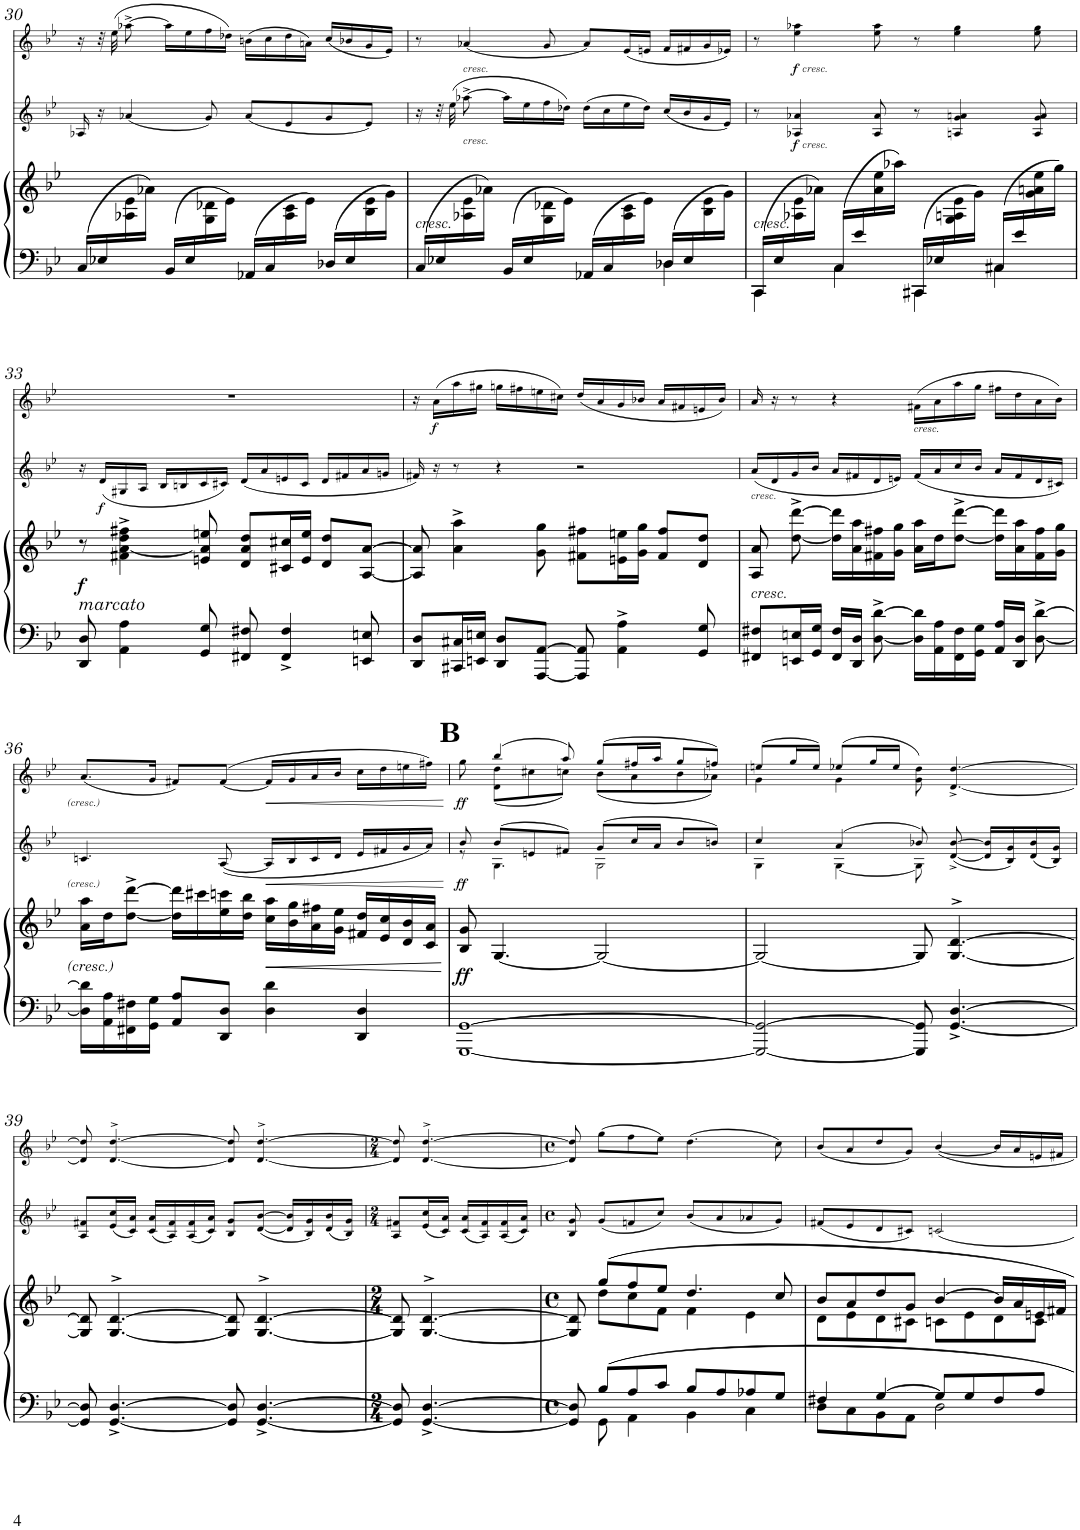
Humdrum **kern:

**kern	**kern	**dynam	**kern	**dynam	**kern	**dynam
*part3	*part3	*part3	*part2	*part2	*part1	*part1
*staff4	*staff3	*staff3/4	*staff2	*staff2	*staff1	*staff1
*I"Piano.	*	*	*I"Violin II.	*	*I"Violin I.	*
*I'Pno	*	*	*I'Vln	*	*I'Vln	*
!!LO:PB:g=z
*clefF4	*clefG2	*	*clefG2	*	*clefG2	*
*k[b-e-]	*k[b-e-]	*	*k[b-e-]	*	*k[b-e-]	*
*M4/4	*M4/4	*	*M4/4	*	*M4/4	*
*met(c)	*met(c)	*	*met(c)	*	*met(c)	*
*ped	*	*	*	*	*	*
=30	=30	=30	=30	=30	=30	=30
*	*^	*	*	*	*	*
(16C/LL	1ryy	8ryy	.	16A-X/	.	16r	.
16E-X/	.	.	.	16r	.	32r	.
.	.	.	.	.	.	(32ee-\	.
8ryy	.	16A-X\ 16e-\	.	(4a-X/	.	[8aa-X^\	.
.	.	16a-X\JJ)	.	.	.	.	.
*ped	*	*	*	*	*	*	*
*	*Xped	*	*	*	*	*	*
(16BB-/LL	.	8ryy	.	.	.	16aa-\LL]	.
16E-/	.	.	.	.	.	16ee-\	.
8ryy	.	16G\ 16d-X\	.	8g/)	.	16ff\	.
.	.	16e-\JJ)	.	.	.	16dd-X\JJ)	.
*ped	*	*	*	*	*	*	*
*	*Xped	*	*	*	*	*	*
(16AA-X/LL	.	8ryy	.	(8a-/L	.	(16bn\LL	.
16C/	.	.	.	.	.	16cc\	.
8ryy	.	16A-\ 16c\	.	8e-/	.	16dd-\	.
.	.	16e-\JJ)	.	.	.	16an\JJ)	.
*ped	*	*	*	*	*	*	*
*	*Xped	*	*	*	*	*	*
(16D-X/LL	.	8ryy	.	8g/	.	(16cc/LL	.
16E-/	.	.	.	.	.	16b-X/	.
8ryy	.	16B-\ 16e-\	.	8e-/J)	.	16g/	.
.	.	16g\JJ)	.	.	.	16e-/JJ)	.
=31	=31	=31	=31	=31	=31	=31	=31
*ped	*	*	*	*	*	*	*
*^	*	*	*	*	*	*	*
*	*	*Xped	*	*	*	*	*	*
!	!	!LO:TX:b:i:t=cresc.	!	!	!	!	!	!
(16C/LL	2.ryy	1ryy	8ryy	.	16r	.	8r	.
16E-X/	.	.	.	.	32r	.	.	.
.	.	.	.	.	(32ee-\	.	.	.
!	!	!	!	!	!	!	!LO:TX:b:i:t=cresc.	!
!	!	!	!	!	!LO:TX:b:i:t=cresc.	!	!	!
8ryy	.	.	16A-X\ 16e-\	.	[8aa-X^\	.	(4a-X/	.
.	.	.	16a-X\JJ)	.	.	.	.	.
*ped	*	*	*	*	*	*	*	*
*	*	*Xped	*	*	*	*	*	*
(16BB-/LL	.	.	8ryy	.	16aa-\LL]	.	.	.
16E-/	.	.	.	.	16ee-\	.	.	.
8ryy	.	.	16G\ 16d-X\	.	16ff\	.	8g/	.
.	.	.	16e-\JJ)	.	16dd-X\JJ)	.	.	.
*ped	*	*	*	*	*	*	*	*
*	*	*Xped	*	*	*	*	*	*
(16AA-X/LL	.	.	8ryy	.	(16dd-\LL	.	8a-/L)	.
16C/	.	.	.	.	16cc\	.	.	.
8ryy	.	.	16A-\ 16c\	.	16ee-\	.	(16e-/L	.
.	.	.	16e-\JJ)	.	16dd-\JJ)	.	16en/JJ	.
*ped	*	*	*	*	*	*	*	*
*	*	*Xped	*	*	*	*	*	*
(16D-X/LL	4D-\	.	8ryy	.	(16cc/LL	.	16f/LL	.
16E-/	.	.	.	.	16b-/	.	16f#X/	.
8ryy	.	.	16B-\ 16e-\	.	16g/	.	16g/	.
.	.	.	16g\JJ)	.	16e-/JJ)	.	16e-X/JJ)	.
=32	=32	=32	=32	=32	=32	=32	=32	=32
*ped	*	*	*	*	*	*	*	*
*	*	*Xped	*	*	*	*	*	*
!	!	!LO:TX:b:i:t=cresc.	!	!	!	!	!	!
(16CC/LL	4CC\	1ryy	8ryy	.	8r	.	8r	.
16E-/	.	.	.	.	.	.	.	.
!	!	!	!	!	!	!	!LO:TX:b:i:t=cresc.	!
!	!	!	!	!	!LO:TX:b:i:t=cresc.	!	!	!
!	!	!	!	!	!	!LO:DY:b	!	!LO:DY:b
8ryy	.	.	16A-X\ 16e-\	.	4A-X/ 4a-X/	f	4ee-\ 4aa-X\	f
.	.	.	16a-X\JJ)	.	.	.	.	.
*ped	*	*	*	*	*	*	*	*
*	*	*Xped	*	*	*	*	*	*
(16C/LL	4C\	.	8ryy	.	.	.	.	.
16e-/	.	.	.	.	.	.	.	.
8ryy	.	.	16a-\ 16ee-\	.	8A-/'~ 8a-/'~	.	8ee-\'~ 8aa-\'~	.
.	.	.	16aa-X\JJ)	.	.	.	.	.
*ped	*	*	*	*	*	*	*	*
*	*	*Xped	*	*	*	*	*	*
(16CC#X/LL	4CC#\	.	8ryy	.	8r	.	8r	.
16E-X/	.	.	.	.	.	.	.	.
8ryy	.	.	16G\ 16An\ 16e-\	.	4An/ 4g/ 4an/	.	4ee-\ 4gg\	.
.	.	.	16g\JJ)	.	.	.	.	.
*ped	*	*	*	*	*	*	*	*
*	*	*Xped	*	*	*	*	*	*
(16C#X/LL	4C#\	.	8ryy	.	.	.	.	.
16e-/	.	.	.	.	.	.	.	.
8ryy	.	.	16g\ 16an\ 16ee-\	.	8A/'~ 8g/'~ 8a/'~	.	8ee-\'~ 8gg\'~	.
.	.	.	16gg\JJ)	.	.	.	.	.
*v	*v	*	*	*	*	*	*	*
*	*v	*v	*	*	*	*	*
!!LO:LB:g=z
=33	=33	=33	=33	=33	=33	=33
*	*Xped	*	*	*	*	*
*	*^	*	*	*	*	*
!	!LO:TX:b:i:t=marcato	!	!	!	!	!	!
!	!	!	!LO:DY:b	!	!	!	!
*	*v	*v	*	*	*	*	*
8DD/'~ 8D/'~	8r	f	16r	.	1r	.
!	!	!	!	!LO:DY:b	!	!
.	.	.	(16d/LL	f	.	.
4AA\ 4A\	4f#X\^ [4a\^ 4dd\^ 4ff#X\^	.	16G#X/	.	.	.
.	.	.	16A/JJ	.	.	.
.	.	.	16B-/LL	.	.	.
.	.	.	16Bn/	.	.	.
8GG/ 8G/	8en/ 8a/] 8een/	.	16c/	.	.	.
.	.	.	16c#X/JJ)	.	.	.
8FF#X/ 8F#X/	8d/ 8a/ 8dd/L	.	(16d/LL	.	.	.
.	.	.	16a/	.	.	.
4FF#/^ 4F#/^	16c#X/ 16cc#X/L	.	16en/	.	.	.
.	16e/ 16ee/JJ	.	16c#/JJ	.	.	.
.	8d/ 8dd/L	.	16d/LL	.	.	.
.	.	.	16f#X/	.	.	.
8EEn/ 8En/	[8A/ [8a/J	.	16a/	.	.	.
.	.	.	16gn/JJ	.	.	.
=34	=34	=34	=34	=34	=34	=34
8DD/'~ 8D/'~L	8A/]'~ 8a/]'~	.	16f#X/)	.	16r	.
!	!	!	!	!	!	!LO:DY:b
.	.	.	16r	.	(16a\LL	f
16CC#X/ 16C#X/L	4a\^ 4aa\^	.	8r	.	16aa\	.
16EEn/ 16En/JJ	.	.	.	.	16gg#X\JJ	.
8DD/ 8D/L	.	.	4r	.	16ggn\LL	.
.	.	.	.	.	16ff#X\	.
[8AAA/ [8AA/J	8g\ 8gg\	.	.	.	16een\	.
.	.	.	.	.	16cc#X\JJ)	.
8AAA/] 8AA/]	8f#X\ 8ff#X\L	.	2r	.	(16dd/LL	.
.	.	.	.	.	16a/	.
4AA\^ 4A\^	16en\ 16een\L	.	.	.	16g/	.
.	16g\ 16gg\JJ	.	.	.	16b-X/JJ	.
.	8f#/ 8ff#/L	.	.	.	16a/LL	.
.	.	.	.	.	16f#X/	.
8GG/ 8G/	8d/ 8dd/J	.	.	.	16en/	.
.	.	.	.	.	16b-/JJ)	.
=35	=35	=35	=35	=35	=35	=35
!	!	!	!LO:TX:b:i:t=cresc.	!	!	!
!	!LO:TX:b:i:t=cresc.	!	!	!	!	!
8FF#X/'~ 8F#X/'~L	8A/'~ 8a/'~	.	(16a/LL	.	16a/	.
.	.	.	16d/	.	16r	.
16EEn/ 16En/L	[8dd\^ [8ddd\^	.	16g/	.	8r	.
16GG/ 16G/JJ	.	.	16b-/JJ	.	.	.
16FF#/ 16F#/LL	16dd\] 16ddd\]LL	.	16a/LL	.	4r	.
16DD/ 16D/JJ	16a\ 16aa\	.	16f#X/	.	.	.
[8D\^ [8d\^	16f#X\ 16ff#X\	.	16d/	.	.	.
.	16g\ 16gg\JJ	.	16en/JJ)	.	.	.
!	!	!	!	!	!LO:TX:b:i:t=cresc.	!
16D\] 16d\]LL	16a\ 16aa\LL	.	(16f#/LL	.	(16f#X\LL	.
16AA\ 16A\	16dd\J	.	16a/	.	16a\	.
16FF#\ 16F#\	[8dd\^ [8ddd\^J	.	16cc/	.	16aa\	.
16GG\ 16G\JJ	.	.	16b-/JJ	.	16gg\JJ	.
16AA/ 16A/LL	16dd\] 16ddd\]LL	.	16a/LL	.	16ff#X\LL	.
16DD/ 16D/JJ	16a\ 16aa\	.	16f#/	.	16dd\	.
[8D\^ [8d\^	16f#\ 16ff#\	.	16d/	.	16a\	.
.	16g\ 16gg\JJ	.	16c#X/JJ)	.	16b-\JJ)	.
!!LO:LB:g=z
=36	=36	=36	=36	=36	=36	=36
16D\] 16d\]LL	16a\ 16aa\LL	.	4.cn/	.	(8.a/L	.
16AA\ 16A\	16dd\J	.	.	.	.	.
16FF#X\ 16F#X\	[8dd\^ [8ddd\^J	.	.	.	.	.
16GG\ 16G\JJ	.	.	.	.	16g/Jk	.
8AA/ 8A/L	16dd\] 16ddd\]LL	.	.	.	8f#X/L)	.
.	16ccc#X\	.	.	.	.	.
8DD/ 8D/J	16ee-\ 16cccn\	.	([8A/	.	([8f#/J	.
.	16dd\ 16bb-\JJ	.	.	.	.	.
!	!	!LO:HP:b	!	!LO:HP:b	!	!LO:HP:b
4D\^ 4d\^	16cc\ 16aa\LL	<	16A/LL]	<	16f#/LL]	<
.	16b-\ 16gg\	.	16B-/	.	16g/	.
.	16a\ 16ff#X\	.	16c/	.	16a/	.
.	16g\ 16ee-\JJ	.	16d/JJ	.	16b-/JJ	.
4DD/^ 4D/^	16f#X/ 16dd/LL	.	16e-/LL	.	16cc\LL	.
.	16e-/ 16cc/	.	16f#X/	.	16dd\	.
.	16d/ 16b-/	.	16g/	.	16een\	.
.	16c/ 16a/JJ	.	16a/JJ)	.	16ff#X\JJ)	.
.	.	[	.	[	.	[
!!LO:REH:place=s1:a:B:cj:enc=none:fs=18:t=B
=37	=37	=37	=37	=37	=37	=37
*	*	*	*^	*	*^	*
!	!	!LO:DY:a=2	!	!	!LO:DY:b	!	!	!LO:DY:b
[1GGG^ [1GG^	8B-/'~ 8g/'~	ff	8b-'~/	8r	ff	8gg'~\	8ryy	ff
.	[4.G/	.	(8b-/L	4.G\	.	(4bb-/	(8d\ 8dd\L	.
.	.	.	8en/	.	.	.	8cc#X\	.
.	.	.	8f#X'~/J)	.	.	8aa'~/)	8ccn'~\J)	.
.	2G/_	.	(8g/L	2G\	.	(8gg/L	(8b-\L	.
.	.	.	16cc/L	.	.	16ff#X/L	8a\	.
.	.	.	16a/JJ	.	.	16aa/JJ	.	.
.	.	.	8b-/L	.	.	8gg/L	8b-\	.
.	.	.	8bn/J)	.	.	8ffn/J)	8a-X\J)	.
=38	=38	=38	=38	=38	=38	=38	=38	=38
2GGG/_ 2GG/_	2G/_	.	4cc/	4G\	.	(8een/L	4g\	.
.	.	.	.	.	.	16gg/L	.	.
.	.	.	.	.	.	16ee/JJ)	.	.
.	.	.	(4a/	[4G\	.	(8ee-X/L	4g\	.
.	.	.	.	.	.	16gg/L	.	.
.	.	.	.	.	.	16ee-/JJ	.	.
8GGG/]'~ 8GG/]'~	8G'~/]	.	8b-X'~/)	8G'~\]	.	8g\'~ 8dd\'~)	8ryy	.
[4.GG/^ [4.D/^	[4.G/^> [4.d/^>	.	(<[<8d/^ [8b-/^	8ryy	.	[<4.d/^ [4.dd/^	4.ryy	.
.	.	.	16d/] 16b-/]LL	4ryy	.	.	.	.
.	.	.	16B-/ 16g/)	.	.	.	.	.
.	.	.	(<16d/ 16b-/	.	.	.	.	.
.	.	.	16B-/ 16g/JJ)	.	.	.	.	.
*	*	*	*v	*v	*	*	*	*
*	*	*	*	*	*v	*v	*
!!LO:LB:g=z
=39	=39	=39	=39	=39	=39	=39
8GG/]'~ 8D/]'~	8G/]'~ 8d/]'~	.	8A/'~ 8f#X/'~L	.	8d/]'~ 8dd/]'~	.
[4.GG/^ [4.D/^	[4.G/^> [4.d/^>	.	(16e-/ 16cc/L	.	[4.d/^> [4.dd/^>	.
.	.	.	16c/ 16a/JJ)	.	.	.
.	.	.	(16c/ 16a/LL	.	.	.
.	.	.	16A/ 16f#/)	.	.	.
.	.	.	(16A/ 16f#/	.	.	.
.	.	.	16c/ 16a/JJ)	.	.	.
8GG/]'~ 8D/]'~	8G/]'~ 8d/]'~	.	8B-/'~ 8g/'~L	.	8d/]'~ 8dd/]'~	.
[4.GG/^ [4.D/^	[4.G/^> [4.d/^>	.	([8d/ [8b-/J	.	[4.d/^> [4.dd/^>	.
.	.	.	16d/] 16b-/]LL	.	.	.
.	.	.	16B-/ 16g/)	.	.	.
.	.	.	(16d/ 16b-/	.	.	.
.	.	.	16B-/ 16g/JJ)	.	.	.
=40	=40	=40	=40	=40	=40	=40
*M2/4	*M2/4	*	*M2/4	*	*M2/4	*
8GG/]'~ 8D/]'~	8G/]'~ 8d/]'~	.	8A/'~ 8f#X/'~L	.	8d/]'~ 8dd/]'~	.
[<4.GG/^ [4.D/^	[<4.G/^> [4.d/^>	.	(16e-/ 16cc/L	.	[4.d/^> [4.dd/^>	.
.	.	.	16c/ 16a/JJ)	.	.	.
.	.	.	(16c/ 16a/LL	.	.	.
.	.	.	16A/ 16f#/)	.	.	.
.	.	.	(16A/ 16f#/	.	.	.
.	.	.	16c/ 16a/JJ)	.	.	.
=41	=41	=41	=41	=41	=41	=41
*M4/4	*M4/4	*	*M4/4	*	*M4/4	*
*met(c)	*met(c)	*	*met(c)	*	*met(c)	*
*^	*^	*	*	*	*	*
8GG/] 8D/]	8ryy	8G/] 8d/]	8ryy	.	8B-/ 8g/	.	8d/] 8dd/]	.
8B-/L	8GG\	8gg/L	8dd\L	.	(8g/L	.	(8gg\L	.
8A/	4AA\	8ff/	8cc\	.	8fn/	.	8ff\	.
8c/J	.	8ee-/J	8f\J	.	8cc/J)	.	8ee-\J)	.
8B-/L	4BB-\	4.dd/	4f\	.	(8b-/L	.	(4.dd\	.
8A/	.	.	.	.	8a/	.	.	.
8A-X/	4C\	.	4e-\	.	8a-X/	.	.	.
8G/J	.	8cc/	.	.	8g/J)	.	8cc\)	.
=42	=42	=42	=42	=42	=42	=42	=42	=42
4F#X/	8D\L	8b-/L	8d\L	.	(8f#X/L	.	(8b-/L	.
.	8C\	8a/	8e-\	.	8e-/	.	8a/	.
[4G/	8BB-\	8dd/	8d\	.	8d/	.	8dd/	.
.	8AA\J	8g/J	8c#X\J	.	8c#X/J)	.	8g/J)	.
8G/L]	2D\	[4b-/	8cn\L	.	2cn/	.	[4b-/	.
8G/	.	.	8e-\	.	.	.	.	.
8F#/	.	16b-/LL]	8d\	.	.	.	16b-/LL]	.
.	.	16a/	.	.	.	.	16a/	.
8A/J	.	16en/	8c\J	.	.	.	16en/	.
.	.	16f#X/JJ	.	.	.	.	16f#X/JJ	.
*v	*v	*	*	*	*	*	*	*
*	*v	*v	*	*	*	*	*
=	=	=	=	=	=	=
*-	*-	*-	*-	*-	*-	*-
